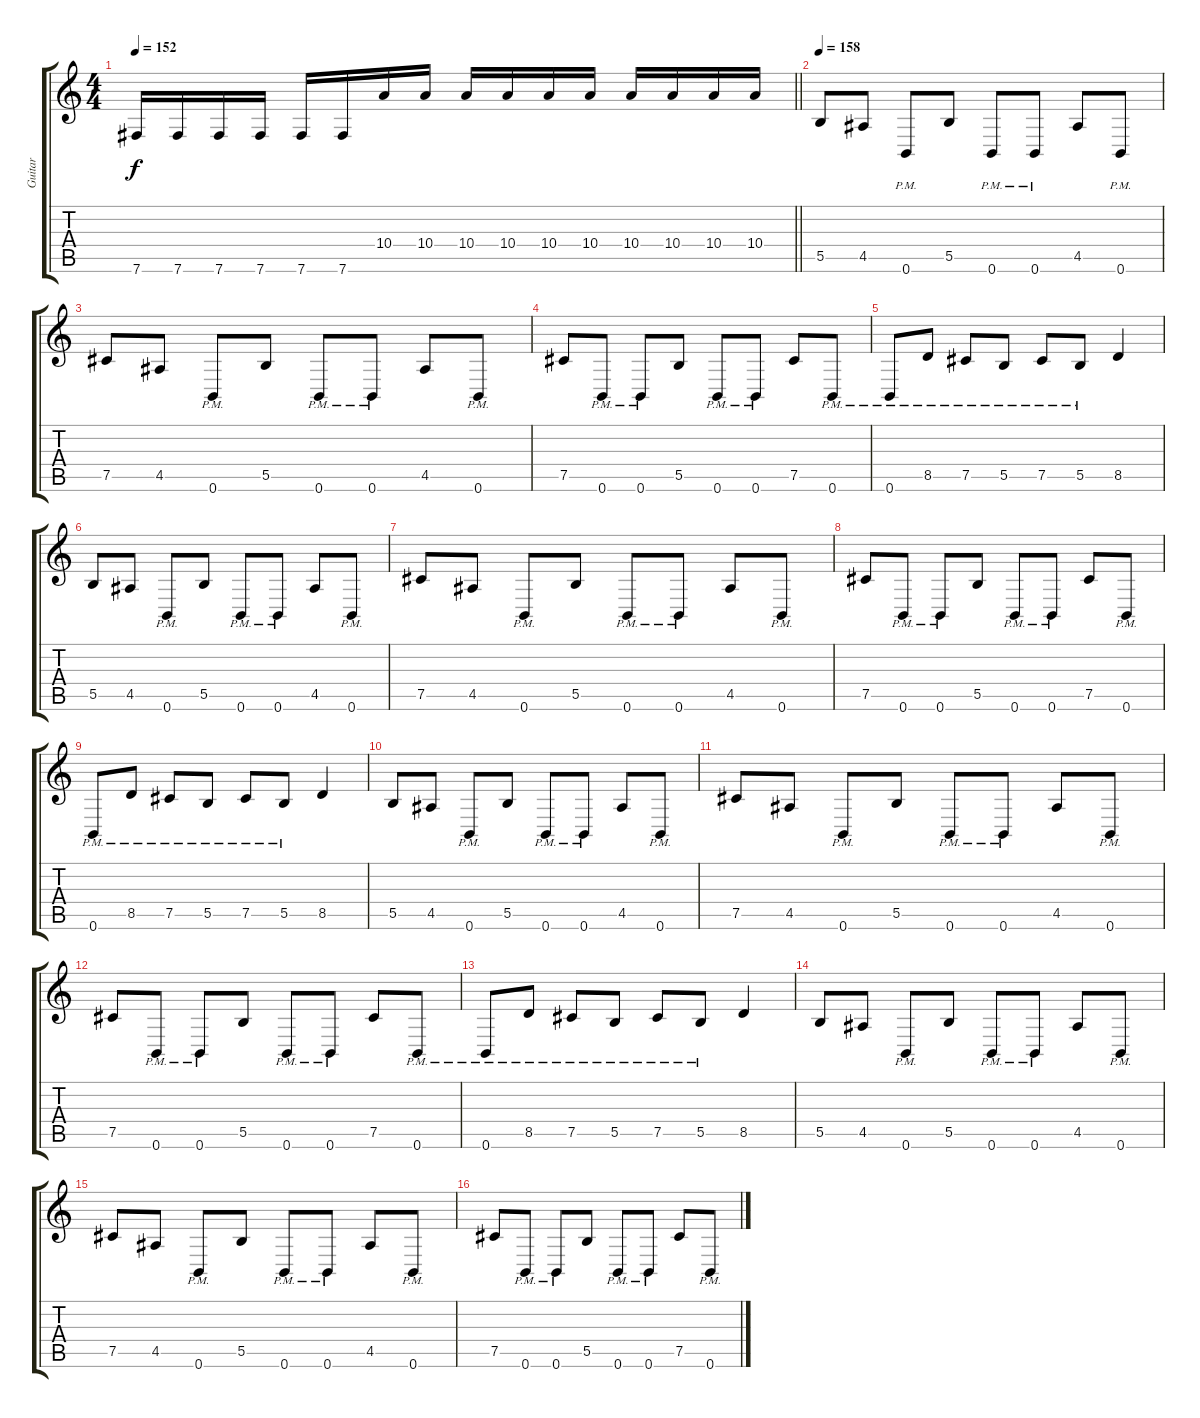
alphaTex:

\track ("Guitar" "Guitar") {instrument distortionguitar}
\staff {score tabs}
\tuning (Db4 Ab3 E3 B2 Gb2 B1) {hide}
\ts (4 4)
\tempo 152
\clef g2
\barLineRight lightlight
\ks c
7.6.16{dy f} 7.6.16 7.6.16 7.6.16 7.6.16 7.6.16 10.4.16 10.4.16 10.4.16 10.4.16 10.4.16 10.4.16 10.4.16 10.4.16 10.4.16 10.4.16 |
\section ("" "")
\tempo 158
5.5.8 4.5.8 0.6{pm}.8 5.5.8 0.6{pm}.8 0.6{pm}.8 4.5.8 0.6{pm}.8 |
7.5.8 4.5.8 0.6{pm}.8 5.5.8 0.6{pm}.8 0.6{pm}.8 4.5.8 0.6{pm}.8 |
7.5.8 0.6{pm}.8 0.6{pm}.8 5.5.8 0.6{pm}.8 0.6{pm}.8 7.5.8 0.6{pm}.8 |
0.6{pm}.8 8.5{pm}.8 7.5{pm}.8 5.5{pm}.8 7.5{pm}.8 5.5{pm}.8 8.5.4 |
5.5.8 4.5.8 0.6{pm}.8 5.5.8 0.6{pm}.8 0.6{pm}.8 4.5.8 0.6{pm}.8 |
7.5.8 4.5.8 0.6{pm}.8 5.5.8 0.6{pm}.8 0.6{pm}.8 4.5.8 0.6{pm}.8 |
7.5.8 0.6{pm}.8 0.6{pm}.8 5.5.8 0.6{pm}.8 0.6{pm}.8 7.5.8 0.6{pm}.8 |
0.6{pm}.8 8.5{pm}.8 7.5{pm}.8 5.5{pm}.8 7.5{pm}.8 5.5{pm}.8 8.5.4 |
5.5.8 4.5.8 0.6{pm}.8 5.5.8 0.6{pm}.8 0.6{pm}.8 4.5.8 0.6{pm}.8 |
7.5.8 4.5.8 0.6{pm}.8 5.5.8 0.6{pm}.8 0.6{pm}.8 4.5.8 0.6{pm}.8 |
7.5.8 0.6{pm}.8 0.6{pm}.8 5.5.8 0.6{pm}.8 0.6{pm}.8 7.5.8 0.6{pm}.8 |
0.6{pm}.8 8.5{pm}.8 7.5{pm}.8 5.5{pm}.8 7.5{pm}.8 5.5{pm}.8 8.5.4 |
5.5.8 4.5.8 0.6{pm}.8 5.5.8 0.6{pm}.8 0.6{pm}.8 4.5.8 0.6{pm}.8 |
7.5.8 4.5.8 0.6{pm}.8 5.5.8 0.6{pm}.8 0.6{pm}.8 4.5.8 0.6{pm}.8 |
7.5.8 0.6{pm}.8 0.6{pm}.8 5.5.8 0.6{pm}.8 0.6{pm}.8 7.5.8 0.6{pm}.8
